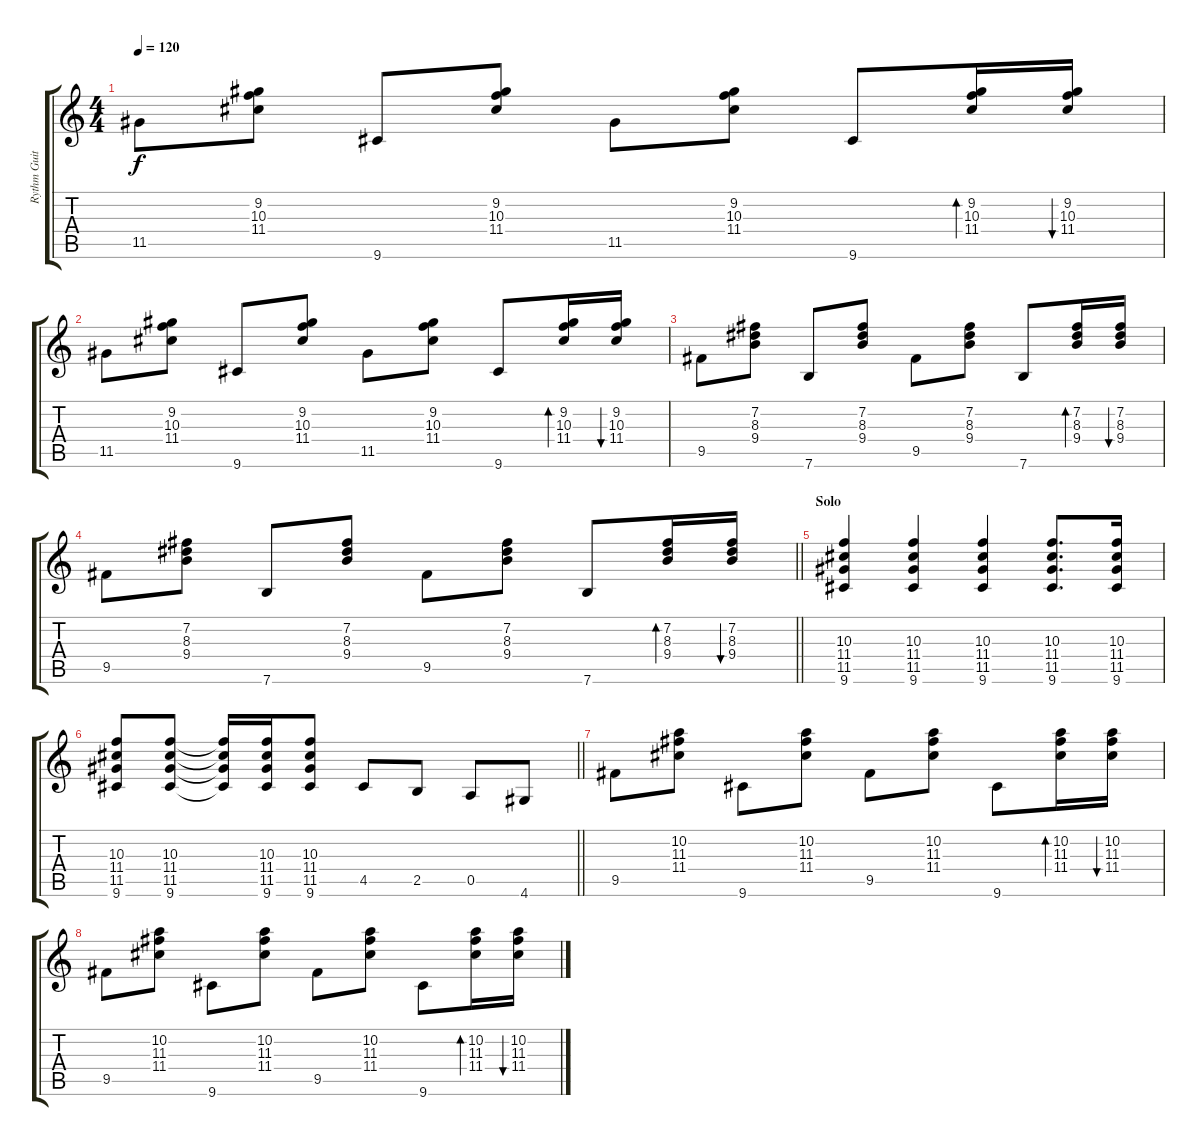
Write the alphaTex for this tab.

\track ("Rythm Guitar" "Rythm Guit") {instrument acousticguitarnylon}
\staff {score tabs}
\tuning (E4 B3 G3 D3 A2 E2) {hide}
\ts (4 4)
\tempo 120
\clef g2
\ks c
11.5.8{dy f} (9.2 10.3 11.4).8 9.6.8 (9.2 10.3 11.4).8 11.5.8 (9.2 10.3 11.4).8 9.6.8 (9.2 10.3 11.4).16{bd 60} (9.2 10.3 11.4).16{bu 60} |
11.5.8 (9.2 10.3 11.4).8 9.6.8 (9.2 10.3 11.4).8 11.5.8 (9.2 10.3 11.4).8 9.6.8 (9.2 10.3 11.4).16{bd 60} (9.2 10.3 11.4).16{bu 60} |
9.5.8 (7.2 8.3 9.4).8 7.6.8 (7.2 8.3 9.4).8 9.5.8 (7.2 8.3 9.4).8 7.6.8 (7.2 8.3 9.4).16{bd 60} (7.2 8.3 9.4).16{bu 60} |
\barLineRight lightlight
9.5.8 (7.2 8.3 9.4).8 7.6.8 (7.2 8.3 9.4).8 9.5.8 (7.2 8.3 9.4).8 7.6.8 (7.2 8.3 9.4).16{bd 60} (7.2 8.3 9.4).16{bu 60} |
\section ("" "Solo")
(10.3 11.4 11.5 9.6).4 (10.3 11.4 11.5 9.6).4 (10.3 11.4 11.5 9.6).4 (10.3 11.4 11.5 9.6).8{d} (10.3 11.4 11.5 9.6).16 |
\barLineRight lightlight
(10.3 11.4 11.5 9.6).8 (10.3 11.4 11.5 9.6).8 (10.3{t} 11.4{t} 11.5{t} 9.6{t}).16 (10.3 11.4 11.5 9.6).16 (10.3 11.4 11.5 9.6).8 4.5.8 2.5.8 0.5.8 4.6.8 |
9.5.8 (10.2 11.3 11.4).8 9.6.8 (10.2 11.3 11.4).8 9.5.8 (10.2 11.3 11.4).8 9.6.8 (10.2 11.3 11.4).16{bd 60} (10.2 11.3 11.4).16{bu 60} |
9.5.8 (10.2 11.3 11.4).8 9.6.8 (10.2 11.3 11.4).8 9.5.8 (10.2 11.3 11.4).8 9.6.8 (10.2 11.3 11.4).16{bd 60} (10.2 11.3 11.4).16{bu 60}
